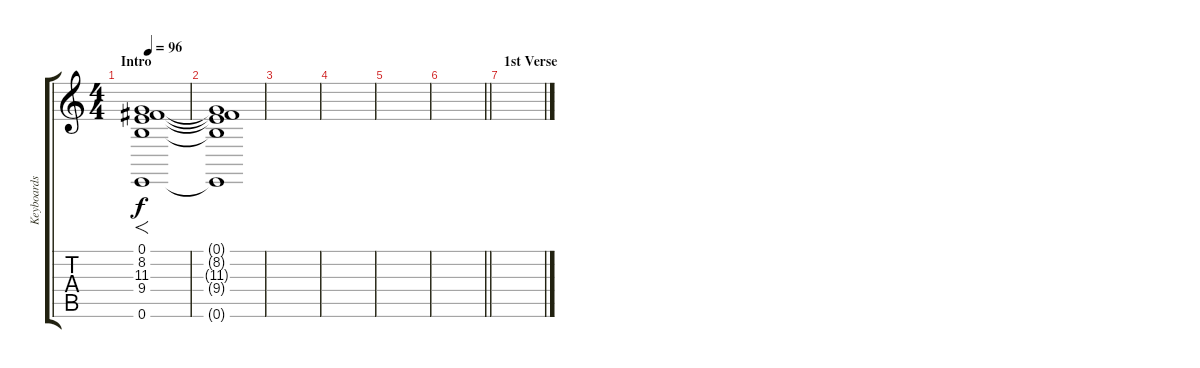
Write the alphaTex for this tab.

\track ("Keyboards" "Keyboards") {instrument choiraahs}
\staff {score tabs}
\tuning (E4 B3 G3 D3 A2 E2) {hide}
\ts (4 4)
\section ("" "Intro")
\tempo 96
\clef g2
\ks c
(0.1 8.2 11.3 9.4 0.6).1{f dy f instrument choiraahs} |
(0.1{t} 8.2{t} 11.3{t} 9.4{t} 0.6{t}).1 |
|
|
|
\barLineRight lightlight
|
\section ("" "1st Verse")
